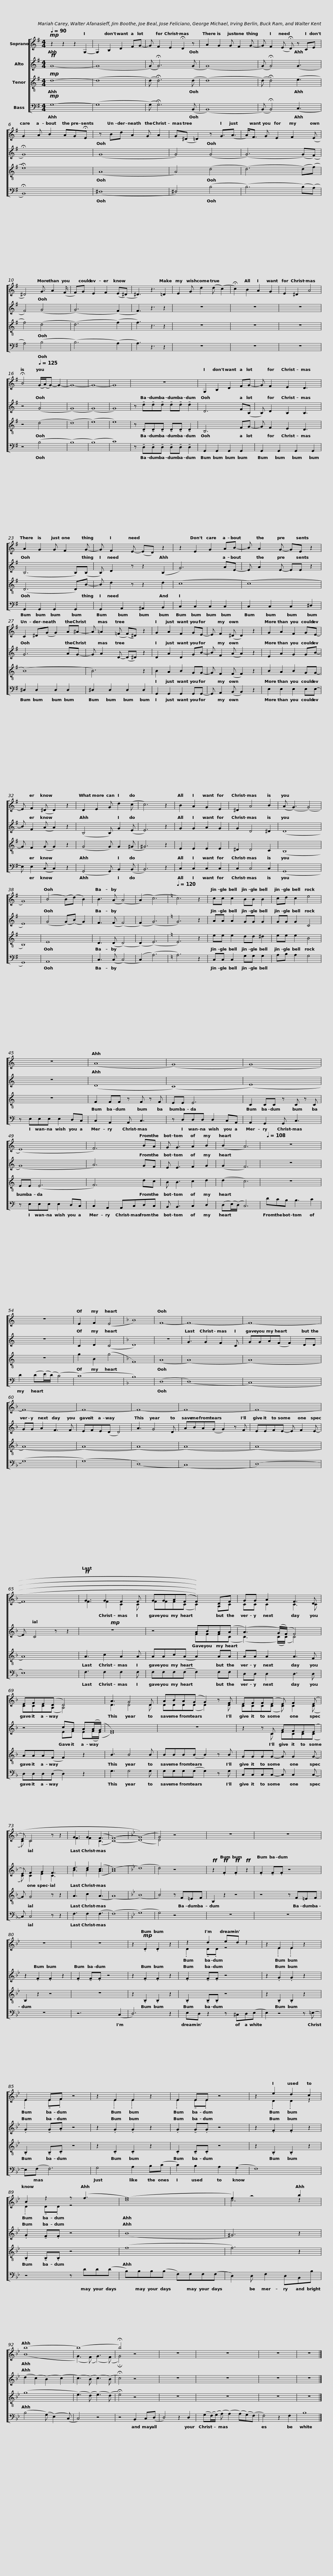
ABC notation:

X:1
%%score [ ( 1 2 ) ( 3 4 ) 5 6 ]
L:1/8
Q:1/4=90
M:4/4
I:linebreak $
K:G
V:1 treble
V:2 treble
V:3 treble
V:4 treble
V:5 treble-8
V:6 bass
V:1
!mp! z2 z2 z2 G,2- | G,2 B,2 D2 FG- | G F2 E2 !fermata!D2 z | A2 G2 G F2 G- |$ G F2 (E !fermata!D) z CE | %5
 G2 A B2 AG!fermata!E | z Bd A2 G A2 | G(^D =D2) z G3/2(A3/2 |$ A<)F G E2 F2 (E | ^D4) G3/2 A2 (F/ | %10
 F)G E2 F2 (E(^D) | ^D3) z3 =D2 | E2 G d2 (d (c2) |$ !fermata!c2) B2 A2 G2 | E2 ^D2 A4 | %15
 !fermata!B4[Q:1/4=125] (G/(A/)G-) G2- | G8- | G8- | G8 | z8 |$ %20
 G,2 B,2 D2 FG- | G F2 E2 D3 | A2 G2 G F2 G- | G F2 E- (ED) z2 |$ z2 E2 G2 AB- | %25
 B A2 G- GE z2 | C2 ^D(G G2) A^A- | A =A2 (=F (F)^D) z2 |$ G2 A2 F2 GE- | E F2 (^D D2) z2 | %30
 G2 A2 F2 GE- | E F2 (^D D2) z2 |$ D2 E2 G d2 (c | c6) z2 | B2 A2 G2 E2 | %35
 ^D2 A4 B2 | (A (G3) (G4) | G8) | (B4 (B)(d) B2) | B3 (A (A4) |$ %40
 (A2) (c6) |[K:C][Q:1/4=120] c6) z2 | cc c2 BB B2 | cd c2 e4 | z8 |$ %45
 (A8 | (G8) | (G8) |$ (E8) | F6) BA | %50
 G G3 A2 B2 | (B2 A6) |$[Q:1/4=108] z8 | z8 | E2 F2 (E4 | %55
[K:F] B8) | F8- | F8- |$ F8- | F8- | %60
 F8- | F8- |$ F8- | F8- | F8 | %65
!ff! G3 G2 F2 F |$ GGA((((((F F2)))))) DF | GG A2 F3 D | EFE(D D4) |$ A3 G4 D | %70
 ABA(G G2) z F | EFF(E E) F2 (E | E) C4 z z2 |$ G3 G2 (F3 | (((F8) | %75
[K:Bb] (G8))) | G4) z4 | z8 | z8 |$ z8 | %80
 z8 | z2!mp! .D2 .D2 z2 | z2 d2 ed z2 | z2 E2 E2 z2 |$ E2 EF z4 | %85
 z2 E2 E2 z2 | E2 EE z4 | z2 e2 d2 c2 |$ B2 z2 z (f3 | (f8) | %90
 f2) z4 b2 |$ (b8 | (b8) | !fermata!b4) z4 | z8 | %95
 z8 | z8 | z8 |] %98
V:2
 x8 | x8 | x8 | x8 |$ x8 | %5
 x8 | x8 | x8 |$ x8 | x8 | %10
 x8 | x8 | x8 |$ x8 | x8 | %15
 x8 | x8 | x8 | x8 | x8 |$ %20
 x8 | x8 | x8 | x8 |$ x8 | %25
 x8 | x8 | x8 |$ x8 | x8 | %30
 x8 | x8 |$ x8 | x8 | x8 | %35
 x8 | x8 | x8 | x8 | x8 |$ %40
 x8 |[K:C] x8 | x8 | x8 | x8 |$ %45
 x8 | x8 | x8 |$ x8 | x8 | %50
 x8 | x8 |$ x8 | x8 | x8 | %55
[K:F] x8 | x8 | x8 |$ x8 | x8 | %60
 x8 | x8 |$ x8 | x8 | x8 | %65
 F3 F2 C2 C |$ FFF(C C2) A,C | CC C2 C3 C | CCC(A, A,4) |$ D3 D4 D | %70
 DDD(D D2) z D | CCC(C C) C2 (C | C) C4 z z2 |$ F3 F2 (C3 | (C8) | %75
[K:Bb] (D8) | D4) z4 | x8 | x8 |$ x8 | %80
 x8 | x8 | .D2 !tenuto!D.D z4 | z2 .E2 .E2 z2 |$ .E2 !tenuto!E.F z4 | %85
 z2 .E2 .E2 z2 | .E2 !tenuto!E.E z4 | z2 .D2 .D2 z2 |$ .D2 !tenuto!D.D z4 | d8 | %90
 d6 z2 |$ (B8 | (G3) (F) (G3) (F) | !fermata!G4) z4 | x8 | %95
 x8 | x8 | x8 |] %98
V:3
!ff! G8- | (G8 | ((G) !fermata!G6)) (G | (G8) |$ (G) !fermata!G4) (G3 | %5
 !fermata!G8) | (G8 | G4) (G4 |$ (G6) (G)(F) | F4) (G4 | %10
 (G6) (F2) | F3) z3 z2 | z8 |$ z8 | z8 | %15
 z4 (G4 | (G8) | (G8) | G8) | z !tenuto!d!tenuto!d!tenuto!d !tenuto!d!tenuto!d !tenuto!d2 |$ %20
 D6 F(B, | B,) D2 B,2 B,3 | (B,6 B,)(B, | B,) D2 z z2 (B,2 |$ G6) AE- | %25
 E A2 E- EE z2 | G6 AG- | G A2 D- (D^D) z2 |$ D2 A2 D2 GB- | B F2 (A A2) z2 | %30
 E2 A2 G2 GB- | B F2 (A A2) z2 |$ (B,4 B,) G2 (E | E6) z2 | G2 G2 A2 G2 | %35
 G2 D4 ^D2 | (D8 | E8) | (G4 (G)(B) G2) | F3 (F (F4) |$ %40
 (F2) (G6) |[K:C] G6) z2 | AA A2 GG G2 | GG G2 C4 | z8 |$ %45
 (D8 | (C8) | (E8) |$ (G8) | A6) GF | %50
 E E3 F2 G2 | (G2 F6) |$ z8 | z8 | C2 D2 (C4 | %55
[K:F] D8) | z8 | G3 G2 F2 C |$ GGA(F F2) DD | GG A2 F3 F | %60
 EFE(D D4) | A3 G4 D |$ ABA(G G2) z F | EEFE- E F2 E- | E C4 z z2 | %65
!mp! z8 |$ z4 ABA(A | (A3) (G/)(F/) F4) | z4 cA A(A/(G/) |$ F8) | %70
 z8 | z2 z C GFE(E | E) F2 G2 F3 |$ d3 d2 (c3 | (c8) | %75
[K:Bb] (d8) | d4) z4 |!ff! z2!ff! .F2!ff! .F2!ff! z2 | .F2 !tenuto!F.F z4 |$ z2 .F2 .F2 z2 | %80
 .F2 !tenuto!F.F z4 | z2 .F2 .F2 z2 | .F2 !tenuto!F.F z4 | z2 .G2 .G2 z2 |$ .G2 !tenuto!G.A z4 | %85
 z2 .G2 .G2 z2 | .G2 !tenuto!G.G z4 | z2 .F2 .F2 z2 |$ .G2 !tenuto!F.F z4 | (B8 | %90
 ^G6) z2 |$ (d2 (c2) (B2) (c2) | (c3) (B) (c3) (B) | !fermata!c4) z4 | z8 | %95
 z8 | z8 | z8 |] %98
V:4
 x8 | x8 | x8 | x8 |$ x8 | %5
 x8 | x8 | x8 |$ x8 | x8 | %10
 x8 | x8 | x8 |$ x8 | x8 | %15
 x8 | x8 | x8 | x8 | x8 |$ %20
 x8 | x8 | x8 | x8 |$ x8 | %25
 x8 | x8 | x8 |$ x8 | x8 | %30
 x8 | x8 |$ x8 | x8 | x8 | %35
 x8 | x8 | x8 | x8 | x8 |$ %40
 x8 |[K:C] x8 | x8 | x8 | x8 |$ %45
 x8 | x8 | x8 |$ x8 | x8 | %50
 x8 | x8 |$ x8 | x8 | x8 | %55
[K:F] x8 | x8 | x8 |$ x8 | x8 | %60
 x8 | x8 |$ x8 | x8 | x8 | %65
 x8 |$ z4 FFF(C | (C3) (C/)(C/) C4) | z4 EF E(F/(E/) |$ D8) | %70
 x8 | z2 z C ECC(C | C) C2 E2 C3 |$ B3 B2 (A3 | A8) | %75
[K:Bb] x8 | x8 | x8 | x8 |$ x8 | %80
 x8 | x8 | x8 | x8 |$ x8 | %85
 x8 | x8 | x8 |$ x8 | x8 | %90
 x8 |$ x8 | x8 | x8 | x8 | %95
 x8 | x8 | x8 |] %98
V:5
!mp! d8- | (d8 | (d) !fermata!d6) (d | (d8) |$ (d) !fermata!d4) (e3 | %5
 !fermata!e8) | (A8 | A4) (d4 |$ (d6) (d)(f) | f4) (d4 | %10
 (d6) (f2) | f3) z3 z2 | z8 |$ z8 | z8 | %15
 z4 (d4 | (d8) | (e8) | e8) | z !tenuto!D!tenuto!D!tenuto!D !tenuto!D!tenuto!D !tenuto!D2 |$ %20
 B,6 FG- | G F2 E2 D3 | (D6 D)B- | B d2 z z2 d2 |$ (c8 | %25
 (c8) | (B8) | B6) z2 |$ B2 A2 B2 GG- | G F2 (F F2) z2 | %30
 B2 A2 B2 GG- | G F2 (G G2) z2 |$ (G4 G) G2 (^G | ^G6) z2 | E2 E2 E2 E2 | %35
 ^D2 D4 C2 | (B,8 | B,8) | E8 | D3 (D (D4) |$ %40
 (D2) (E6) |[K:C] E6) z2 | ee e2 dd ^d2 | ee e2 B4 | z8 |$ %45
 F2 FF z F z F | EE E6 | C2 CC z C z C |$ EE (E6 | F6) dc | %50
 B B3 c2 d2 | (d2 c6) |$ z8 | z8 | g2 B2 (g4 | %55
[K:F] F8) | (A8 | (A8) |$ (A8) | (A8) | %60
 (A8) | (A8) |$ (A8) | (A8) | A8) | %65
 A3 c2 A2 A |$ AAc(A A2) AA | AA A2 A3 F | AAA(F F2) z2 |$ B3 B4 B | %70
 BBB(B B2) z B | GGGG- G G2 G- | G G4 z z2 |$ A3 c2 (A3 | (A8) | %75
[K:Bb] (B8) | B4) z F=EF | B,2 z2 z4 | z4 z F=EF |$ B,2 z2 z4 | %80
 z8 | z2 .B,2 .B,2 z2 | .B,2 !tenuto!B,.B, z4 | z2 .B,2 .B,2 z2 |$ .B,2 !tenuto!B,.C z4 | %85
 z2 .C2 .C2 z2 | .C2 !tenuto!C.C z4 | z2 .B,2 .B,2 z2 |$ .B,2 !tenuto!B,.B, z4 | (f8 | %90
 f6) z2 |$ (g8 | (e3) (d) (e3) (d) | !fermata!e4) z4 | z8 | %95
 z8 | z8 | z8 |] %98
V:6
!mp! G,8- | (G,8 | (G,) !fermata!G,6) (B,, | (B,,8) |$ (B,,) !fermata!B,,4) (C,3 | %5
 !fermata!B,,8) | (^D,8 | ^D,4) (B,4 |$ (B,6) (B,)(A,) | A,4) (B,4 | %10
 (B,6) (A,2) | A,3) z3 z2 | z8 |$ z8 | z8 | %15
 z4 (B,4 | (B,8) | (B,8) | C8) | z !tenuto!D,!tenuto!D,!tenuto!D, !tenuto!D,!tenuto!D, !tenuto!D,2 |$ %20
 G,,2 G,,2 G,,2 G,,2 | G,,2 G,,2 G,,2 G,,2 | G,,2 G,,2 G,,2 G,,2 | G,,2 A,,2 ^A,,2 B,,2 |$ C,2 C,2 C,2 C,2 | %25
 C,2 C,2 C,2 ^D,2 | ^D,2 D,2 D,2 D,2 | ^D,2 D,2 D,2 D,2 |$ G,,2 G,,2 G,,2 G,,G,,- | G,, A,,2 (B,, B,,2) z2 | %30
 E,2 E,2 E,2 E,E,- | E, E,2 (C, C,2) z2 |$ (G,,4 G,,) B,,2 (B,, | B,,6) z2 | C,2 C,2 C,2 C,2 | %35
 C,2 C,4 C,2 | (G,,8 | G,,8) | A,,8 | C,3 (C, (C,4) |$ %40
 (C,2) (A,6) |[K:C] A,6) z2 | C,C, C,2 G,G, G,2 | A,B, A,2 G,4 | z E,E,E, E,2 D,C, |$ %45
 C,2 A,,2 A,, C,3 | z D,D,D, D,2 C,A,, | A,,2 G,,2 G,, C,3 |$ z E,E,E, E,2 D,C, | C,2 A,,2 A,,C,D,C, | %50
 B,, B,,3 C,2 D,2 | (D,(E,/)(D,/) C,6) |$ DCB, B,3 C2 | D2 (D(E/)(D/) (C4) | (C8) | %55
[K:F] B,8) | (D,8 | (D,8) |$ (C,8) | (G,8) | %60
 (G,8) | (D,8) |$ (C,8) | (D,8) | E,8) | %65
 F,3 F,2 F,2 F, |$ F,F,F,(F, F,2) F,F, | D,D, D,2 D,3 D, | D,D,D,(D, D,2) z2 |$ G,3 G,4 G, | %70
 G,G,G,(G, G,2) z G, | C,C,C,C,- C, C,2 C,- | C, C,4 z z2 |$ F,3 F,2 (F,3 | (F,8) | %75
[K:Bb] (G,8) | G,4) z4 | z8 | z8 |$ z8 | %80
 z6 (C,2 | D,6) z2 | E,D, z2 z ^C,D,(E, | E,2) z4 z =E,- |$ E,(F, F,6) | %85
 G,4 A,2 B,(C | C2) B,2 A,2 (G,2 | F,8) |$ z4 z DD(D | B,)B,B,(B, F,)F,F,(F, | %90
 D,2) D, F,2 D,B,,B, |$ (B,4 (G,) (E,2) (C,) | C,4) z4 | z4 B,,2 C,(D, | D,4) z2 D,2 | %95
 (G,(F,/)(G,/) (A,) (A,2) (A,)(G,)(F,) | F,4) z2 F,2 | B,8 |] %98
